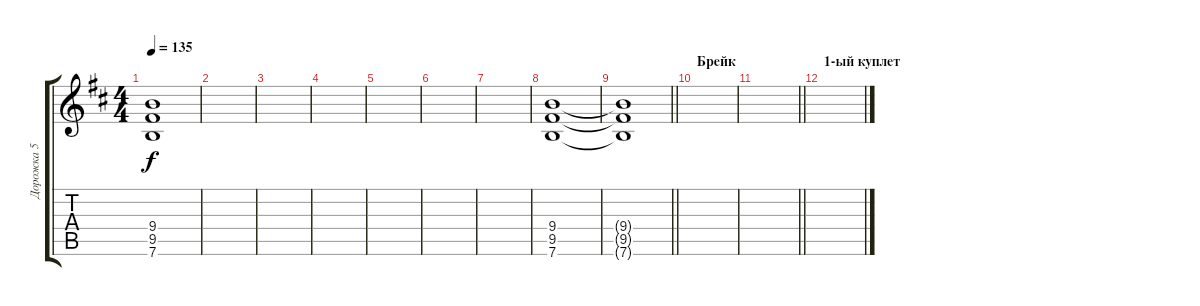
\track ("Дорожка 5" "Дорожка 5") {instrument overdrivenguitar}
\staff {score tabs}
\tuning (E4 B3 G3 D3 A2 E2) {hide}
\ts (4 4)
\tempo 135
\clef g2
\ks d
(9.4{t} 9.5{t} 7.6{t}).1{dy f} |
|
|
|
|
|
|
(9.4 9.5 7.6).1 |
\barLineRight lightlight
(9.4{t} 9.5{t} 7.6{t}).1 |
\section ("" "Брейк")
|
\barLineRight lightlight
|
\section ("" "1-ый куплет")
